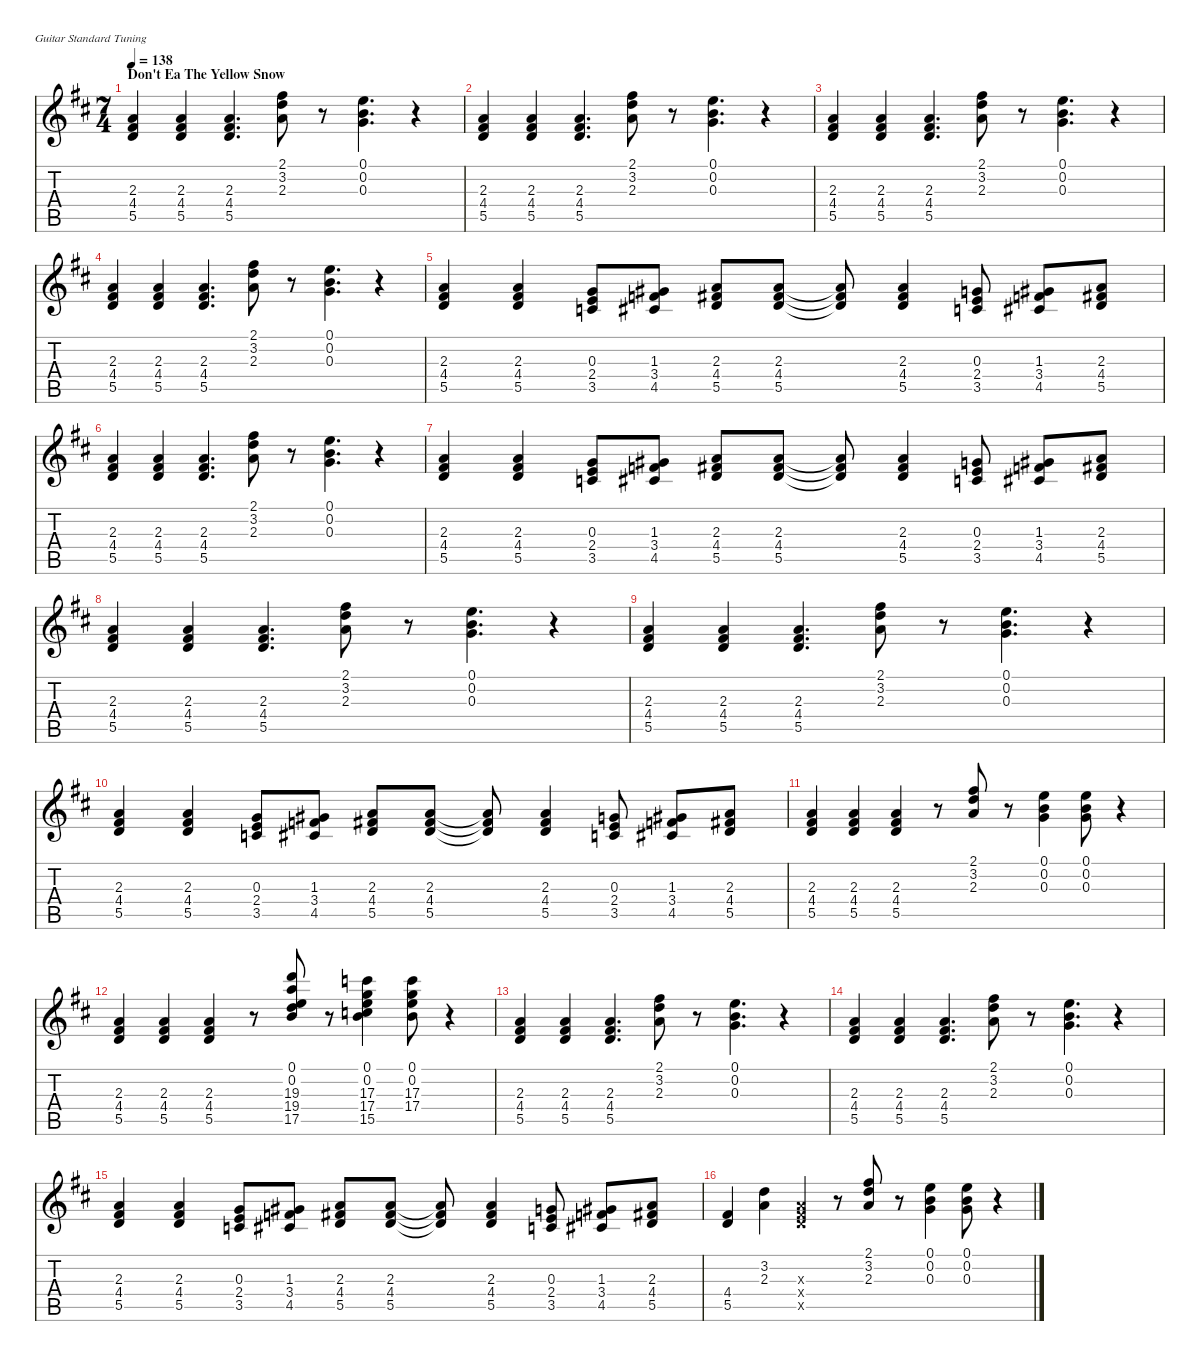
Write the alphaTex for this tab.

\defaultSystemsLayout 4
\hideDynamics
\bracketExtendMode nobrackets
\singleTrackTrackNamePolicy hidden
\multiTrackTrackNamePolicy hidden
\firstSystemTrackNameMode fullname
\firstSystemTrackNameOrientation horizontal
\otherSystemsTrackNameOrientation horizontal
\track ("Guitar 3" "el.guit.") {instrument electricguitarclean}
\staff {score tabs}
\tuning (E4 B3 G3 D3 A2 E2)
\ts (7 4)
\section ("" "Don't Ea The Yellow Snow")
\tempo 138
\clef g2
\ks d
(2.3{acc forcenatural} 4.4{acc #} 5.5{acc forcenatural}).4{dy fff instrument electricguitarclean beam Up} (2.3{acc forcenatural} 4.4{acc #} 5.5{acc forcenatural}).4{beam Up} (2.3{acc forcenatural} 4.4{acc #} 5.5{acc forcenatural}).4{d beam Up} (2.1{acc #} 3.2{acc forcenatural} 2.3{acc forcenatural}).8{beam Down} r.8{beam Down} (0.1{acc forcenatural} 0.2{acc forcenatural} 0.3{acc forcenatural}).4{d beam Down} r.4{beam Down} |
(2.3{acc forcenatural} 4.4{acc #} 5.5{acc forcenatural}).4{beam Up} (2.3{acc forcenatural} 4.4{acc #} 5.5{acc forcenatural}).4{beam Up} (2.3{acc forcenatural} 4.4{acc #} 5.5{acc forcenatural}).4{d beam Up} (2.1{acc #} 3.2{acc forcenatural} 2.3{acc forcenatural}).8{beam Down} r.8{beam Down} (0.1{acc forcenatural} 0.2{acc forcenatural} 0.3{acc forcenatural}).4{d beam Down} r.4{beam Down} |
(2.3{acc forcenatural} 4.4{acc #} 5.5{acc forcenatural}).4{beam Up} (2.3{acc forcenatural} 4.4{acc #} 5.5{acc forcenatural}).4{beam Up} (2.3{acc forcenatural} 4.4{acc #} 5.5{acc forcenatural}).4{d beam Up} (2.1{acc #} 3.2{acc forcenatural} 2.3{acc forcenatural}).8{beam Down} r.8{beam Down} (0.1{acc forcenatural} 0.2{acc forcenatural} 0.3{acc forcenatural}).4{d beam Down} r.4{beam Down} |
(2.3{acc forcenatural} 4.4{acc #} 5.5{acc forcenatural}).4{beam Up} (2.3{acc forcenatural} 4.4{acc #} 5.5{acc forcenatural}).4{beam Up} (2.3{acc forcenatural} 4.4{acc #} 5.5{acc forcenatural}).4{d beam Up} (2.1{acc #} 3.2{acc forcenatural} 2.3{acc forcenatural}).8{beam Down} r.8{beam Down} (0.1{acc forcenatural} 0.2{acc forcenatural} 0.3{acc forcenatural}).4{d beam Down} r.4{beam Down} |
(2.3{acc forcenatural} 4.4{acc #} 5.5{acc forcenatural}).4{beam Up} (2.3{acc forcenatural} 4.4{acc #} 5.5{acc forcenatural}).4{beam Up} (0.3{acc forcenatural} 2.4{acc forcenatural} 3.5{acc forcenatural}).8{beam Up} (1.3{acc #} 3.4{acc forcenatural} 4.5{acc #}).8{beam Up} (2.3{acc forcenatural} 4.4{acc #} 5.5{acc forcenatural}).8{beam Up} (2.3{acc forcenatural} 4.4{acc #} 5.5{acc forcenatural}).8{beam Up} (2.3{t acc forcenatural} 4.4{t acc #} 5.5{t acc forcenatural}).8{dy f beam Up} (2.3{acc forcenatural} 4.4{acc #} 5.5{acc forcenatural}).4{dy fff beam Up} (0.3{acc forcenatural} 2.4{acc forcenatural} 3.5{acc forcenatural}).8{beam Up} (1.3{acc #} 3.4{acc forcenatural} 4.5{acc #}).8{beam Up} (2.3{acc forcenatural} 4.4{acc #} 5.5{acc forcenatural}).8{beam Up} |
(2.3{acc forcenatural} 4.4{acc #} 5.5{acc forcenatural}).4{beam Up} (2.3{acc forcenatural} 4.4{acc #} 5.5{acc forcenatural}).4{beam Up} (2.3{acc forcenatural} 4.4{acc #} 5.5{acc forcenatural}).4{d beam Up} (2.1{acc #} 3.2{acc forcenatural} 2.3{acc forcenatural}).8{beam Down} r.8{beam Down} (0.1{acc forcenatural} 0.2{acc forcenatural} 0.3{acc forcenatural}).4{d beam Down} r.4{beam Down} |
(2.3{acc forcenatural} 4.4{acc #} 5.5{acc forcenatural}).4{beam Up} (2.3{acc forcenatural} 4.4{acc #} 5.5{acc forcenatural}).4{beam Up} (0.3{acc forcenatural} 2.4{acc forcenatural} 3.5{acc forcenatural}).8{beam Up} (1.3{acc #} 3.4{acc forcenatural} 4.5{acc #}).8{beam Up} (2.3{acc forcenatural} 4.4{acc #} 5.5{acc forcenatural}).8{beam Up} (2.3{acc forcenatural} 4.4{acc #} 5.5{acc forcenatural}).8{beam Up} (2.3{t acc forcenatural} 4.4{t acc #} 5.5{t acc forcenatural}).8{dy f beam Up} (2.3{acc forcenatural} 4.4{acc #} 5.5{acc forcenatural}).4{dy fff beam Up} (0.3{acc forcenatural} 2.4{acc forcenatural} 3.5{acc forcenatural}).8{beam Up} (1.3{acc #} 3.4{acc forcenatural} 4.5{acc #}).8{beam Up} (2.3{acc forcenatural} 4.4{acc #} 5.5{acc forcenatural}).8{beam Up} |
(2.3{acc forcenatural} 4.4{acc #} 5.5{acc forcenatural}).4{beam Up} (2.3{acc forcenatural} 4.4{acc #} 5.5{acc forcenatural}).4{beam Up} (2.3{acc forcenatural} 4.4{acc #} 5.5{acc forcenatural}).4{d beam Up} (2.1{acc #} 3.2{acc forcenatural} 2.3{acc forcenatural}).8{beam Down} r.8{beam Down} (0.1{acc forcenatural} 0.2{acc forcenatural} 0.3{acc forcenatural}).4{d beam Down} r.4{beam Down} |
(2.3{acc forcenatural} 4.4{acc #} 5.5{acc forcenatural}).4{beam Up} (2.3{acc forcenatural} 4.4{acc #} 5.5{acc forcenatural}).4{beam Up} (2.3{acc forcenatural} 4.4{acc #} 5.5{acc forcenatural}).4{d beam Up} (2.1{acc #} 3.2{acc forcenatural} 2.3{acc forcenatural}).8{beam Down} r.8{beam Down} (0.1{acc forcenatural} 0.2{acc forcenatural} 0.3{acc forcenatural}).4{d beam Down} r.4{beam Down} |
(2.3{acc forcenatural} 4.4{acc #} 5.5{acc forcenatural}).4{beam Up} (2.3{acc forcenatural} 4.4{acc #} 5.5{acc forcenatural}).4{beam Up} (0.3{acc forcenatural} 2.4{acc forcenatural} 3.5{acc forcenatural}).8{beam Up} (1.3{acc #} 3.4{acc forcenatural} 4.5{acc #}).8{beam Up} (2.3{acc forcenatural} 4.4{acc #} 5.5{acc forcenatural}).8{beam Up} (2.3{acc forcenatural} 4.4{acc #} 5.5{acc forcenatural}).8{beam Up} (2.3{t acc forcenatural} 4.4{t acc #} 5.5{t acc forcenatural}).8{dy f beam Up} (2.3{acc forcenatural} 4.4{acc #} 5.5{acc forcenatural}).4{dy fff beam Up} (0.3{acc forcenatural} 2.4{acc forcenatural} 3.5{acc forcenatural}).8{beam Up} (1.3{acc #} 3.4{acc forcenatural} 4.5{acc #}).8{beam Up} (2.3{acc forcenatural} 4.4{acc #} 5.5{acc forcenatural}).8{beam Up} |
(2.3{acc forcenatural} 4.4{acc #} 5.5{acc forcenatural}).4{beam Up} (2.3{acc forcenatural} 4.4{acc #} 5.5{acc forcenatural}).4{beam Up} (2.3{acc forcenatural} 4.4{acc #} 5.5{acc forcenatural}).4{beam Up} r.8{beam Up} (2.1{acc #} 3.2{acc forcenatural} 2.3{acc forcenatural}).8{beam Down} r.8{beam Down} (0.1{acc forcenatural} 0.2{acc forcenatural} 0.3{acc forcenatural}).4{beam Down} (0.1{acc forcenatural} 0.2{acc forcenatural} 0.3{acc forcenatural}).8{beam Down} r.4{beam Down} |
(2.3{acc forcenatural} 4.4{acc #} 5.5{acc forcenatural}).4{beam Up} (2.3{acc forcenatural} 4.4{acc #} 5.5{acc forcenatural}).4{beam Up} (2.3{acc forcenatural} 4.4{acc #} 5.5{acc forcenatural}).4{beam Up} r.8{beam Up} (0.1{acc forcenatural} 0.2{acc forcenatural} 19.3{acc forcenatural} 19.4{acc forcenatural} 17.5{acc forcenatural}).8{beam Down} r.8{beam Down} (0.1{acc forcenatural} 0.2{acc forcenatural} 17.3{acc forcenatural} 17.4{acc forcenatural} 15.5{acc forcenatural}).4{beam Down} (0.1{acc forcenatural} 0.2{acc forcenatural} 17.3{acc forcenatural} 17.4{acc forcenatural}).8{beam Down} r.4{beam Down} |
(2.3{acc forcenatural} 4.4{acc #} 5.5{acc forcenatural}).4{beam Up} (2.3{acc forcenatural} 4.4{acc #} 5.5{acc forcenatural}).4{beam Up} (2.3{acc forcenatural} 4.4{acc #} 5.5{acc forcenatural}).4{d beam Up} (2.1{acc #} 3.2{acc forcenatural} 2.3{acc forcenatural}).8{beam Down} r.8{beam Down} (0.1{acc forcenatural} 0.2{acc forcenatural} 0.3{acc forcenatural}).4{d beam Down} r.4{beam Down} |
(2.3{acc forcenatural} 4.4{acc #} 5.5{acc forcenatural}).4{beam Up} (2.3{acc forcenatural} 4.4{acc #} 5.5{acc forcenatural}).4{beam Up} (2.3{acc forcenatural} 4.4{acc #} 5.5{acc forcenatural}).4{d beam Up} (2.1{acc #} 3.2{acc forcenatural} 2.3{acc forcenatural}).8{beam Down} r.8{beam Down} (0.1{acc forcenatural} 0.2{acc forcenatural} 0.3{acc forcenatural}).4{d beam Down} r.4{beam Down} |
(2.3{acc forcenatural} 4.4{acc #} 5.5{acc forcenatural}).4{beam Up} (2.3{acc forcenatural} 4.4{acc #} 5.5{acc forcenatural}).4{beam Up} (0.3{acc forcenatural} 2.4{acc forcenatural} 3.5{acc forcenatural}).8{beam Up} (1.3{acc #} 3.4{acc forcenatural} 4.5{acc #}).8{beam Up} (2.3{acc forcenatural} 4.4{acc #} 5.5{acc forcenatural}).8{beam Up} (2.3{acc forcenatural} 4.4{acc #} 5.5{acc forcenatural}).8{beam Up} (2.3{t acc forcenatural} 4.4{t acc #} 5.5{t acc forcenatural}).8{dy f beam Up} (2.3{acc forcenatural} 4.4{acc #} 5.5{acc forcenatural}).4{dy fff beam Up} (0.3{acc forcenatural} 2.4{acc forcenatural} 3.5{acc forcenatural}).8{beam Up} (1.3{acc #} 3.4{acc forcenatural} 4.5{acc #}).8{beam Up} (2.3{acc forcenatural} 4.4{acc #} 5.5{acc forcenatural}).8{beam Up} |
(4.4{acc #} 5.5{acc forcenatural}).4{beam Up} (3.2{acc forcenatural} 2.3{acc forcenatural}).4{beam Down} (2.3{x acc forcenatural} 4.4{x acc #} 5.5{x acc forcenatural}).4{dy f beam Up} r.8{beam Up} (2.1{acc #} 3.2{acc forcenatural} 2.3{acc forcenatural}).8{dy fff beam Down} r.8{beam Down} (0.1{acc forcenatural} 0.2{acc forcenatural} 0.3{acc forcenatural}).4{beam Down} (0.1{acc forcenatural} 0.2{acc forcenatural} 0.3{acc forcenatural}).8{beam Down} r.4{beam Down}
